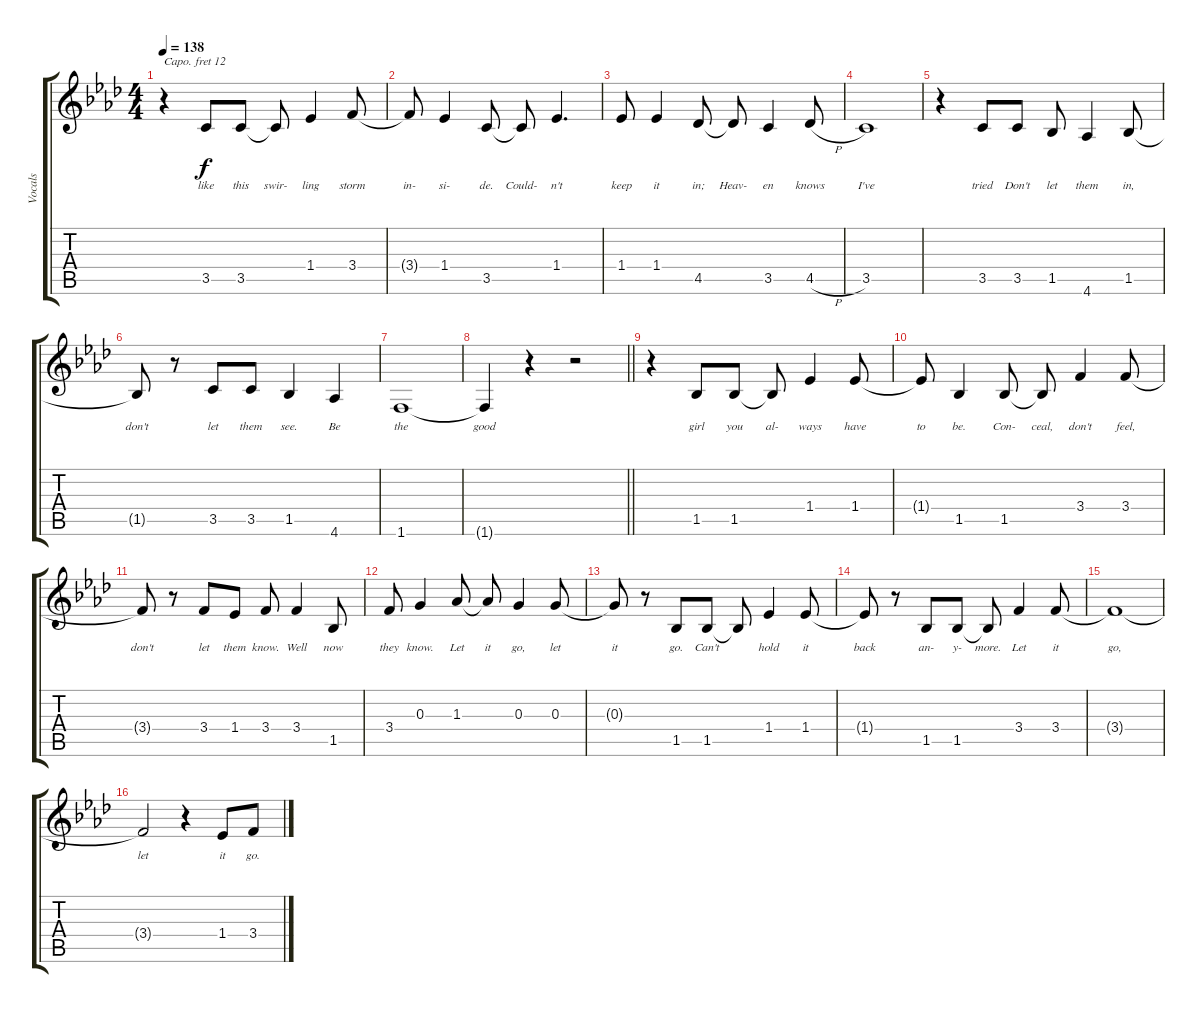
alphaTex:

\track ("Vocals" "Vocals") {instrument violin}
\staff {score tabs}
\capo 12
\tuning (E4 B3 G3 D3 A2 E2) {hide}
\ts (4 4)
\tempo 138
\clef g2
\ks ab
r.4{dy f} 3.5.8{lyrics (0 "like") lyrics (1 "") lyrics (2 "") lyrics (3 "") lyrics (4 "")} 3.5.8{lyrics (0 "this") lyrics (1 "") lyrics (2 "") lyrics (3 "") lyrics (4 "")} 3.5{t}.8{lyrics (0 "swir-") lyrics (1 "") lyrics (2 "") lyrics (3 "") lyrics (4 "")} 1.4.4{lyrics (0 "ling") lyrics (1 "") lyrics (2 "") lyrics (3 "") lyrics (4 "")} 3.4.8{lyrics (0 "storm") lyrics (1 "") lyrics (2 "") lyrics (3 "") lyrics (4 "")} |
3.4{t}.8{lyrics (0 "in-") lyrics (1 "") lyrics (2 "") lyrics (3 "") lyrics (4 "")} 1.4.4{lyrics (0 "si-") lyrics (1 "") lyrics (2 "") lyrics (3 "") lyrics (4 "")} 3.5.8{lyrics (0 "de.") lyrics (1 "") lyrics (2 "") lyrics (3 "") lyrics (4 "")} 3.5{t}.8{lyrics (0 "Could-") lyrics (1 "") lyrics (2 "") lyrics (3 "") lyrics (4 "")} 1.4.4{d lyrics (0 "n't") lyrics (1 "") lyrics (2 "") lyrics (3 "") lyrics (4 "")} |
1.4.8{lyrics (0 "keep") lyrics (1 "") lyrics (2 "") lyrics (3 "") lyrics (4 "")} 1.4.4{lyrics (0 "it") lyrics (1 "") lyrics (2 "") lyrics (3 "") lyrics (4 "")} 4.5.8{lyrics (0 "in;") lyrics (1 "") lyrics (2 "") lyrics (3 "") lyrics (4 "")} 4.5{t}.8{lyrics (0 "Heav-") lyrics (1 "") lyrics (2 "") lyrics (3 "") lyrics (4 "")} 3.5.4{lyrics (0 "en") lyrics (1 "") lyrics (2 "") lyrics (3 "") lyrics (4 "")} 4.5{h}.8{lyrics (0 "knows") lyrics (1 "") lyrics (2 "") lyrics (3 "") lyrics (4 "")} |
3.5.1{lyrics (0 "I've") lyrics (1 "") lyrics (2 "") lyrics (3 "") lyrics (4 "")} |
r.4 3.5.8{lyrics (0 "tried") lyrics (1 "") lyrics (2 "") lyrics (3 "") lyrics (4 "")} 3.5.8{lyrics (0 "Don't") lyrics (1 "") lyrics (2 "") lyrics (3 "") lyrics (4 "")} 1.5.8{lyrics (0 "let") lyrics (1 "") lyrics (2 "") lyrics (3 "") lyrics (4 "")} 4.6.4{lyrics (0 "them") lyrics (1 "") lyrics (2 "") lyrics (3 "") lyrics (4 "")} 1.5.8{lyrics (0 "in,") lyrics (1 "") lyrics (2 "") lyrics (3 "") lyrics (4 "")} |
1.5{t}.8{lyrics (0 "don't") lyrics (1 "") lyrics (2 "") lyrics (3 "") lyrics (4 "")} r.8 3.5.8{lyrics (0 "let") lyrics (1 "") lyrics (2 "") lyrics (3 "") lyrics (4 "")} 3.5.8{lyrics (0 "them") lyrics (1 "") lyrics (2 "") lyrics (3 "") lyrics (4 "")} 1.5.4{lyrics (0 "see.") lyrics (1 "") lyrics (2 "") lyrics (3 "") lyrics (4 "")} 4.6.4{lyrics (0 "Be") lyrics (1 "") lyrics (2 "") lyrics (3 "") lyrics (4 "")} |
1.6.1{lyrics (0 "the") lyrics (1 "") lyrics (2 "") lyrics (3 "") lyrics (4 "")} |
\barLineRight lightlight
1.6{t}.4{lyrics (0 "good") lyrics (1 "") lyrics (2 "") lyrics (3 "") lyrics (4 "")} r.4 r.2 |
r.4 1.5.8{lyrics (0 "girl") lyrics (1 "") lyrics (2 "") lyrics (3 "") lyrics (4 "")} 1.5.8{lyrics (0 "you") lyrics (1 "") lyrics (2 "") lyrics (3 "") lyrics (4 "")} 1.5{t}.8{lyrics (0 "al-") lyrics (1 "") lyrics (2 "") lyrics (3 "") lyrics (4 "")} 1.4.4{lyrics (0 "ways") lyrics (1 "") lyrics (2 "") lyrics (3 "") lyrics (4 "")} 1.4.8{lyrics (0 "have") lyrics (1 "") lyrics (2 "") lyrics (3 "") lyrics (4 "")} |
1.4{t}.8{lyrics (0 "to") lyrics (1 "") lyrics (2 "") lyrics (3 "") lyrics (4 "")} 1.5.4{lyrics (0 "be.") lyrics (1 "") lyrics (2 "") lyrics (3 "") lyrics (4 "")} 1.5.8{lyrics (0 "Con-") lyrics (1 "") lyrics (2 "") lyrics (3 "") lyrics (4 "")} 1.5{t}.8{lyrics (0 "ceal,") lyrics (1 "") lyrics (2 "") lyrics (3 "") lyrics (4 "")} 3.4.4{lyrics (0 "don't") lyrics (1 "") lyrics (2 "") lyrics (3 "") lyrics (4 "")} 3.4.8{lyrics (0 "feel,") lyrics (1 "") lyrics (2 "") lyrics (3 "") lyrics (4 "")} |
3.4{t}.8{lyrics (0 "don't") lyrics (1 "") lyrics (2 "") lyrics (3 "") lyrics (4 "")} r.8 3.4.8{lyrics (0 "let") lyrics (1 "") lyrics (2 "") lyrics (3 "") lyrics (4 "")} 1.4.8{lyrics (0 "them") lyrics (1 "") lyrics (2 "") lyrics (3 "") lyrics (4 "")} 3.4.8{lyrics (0 "know.") lyrics (1 "") lyrics (2 "") lyrics (3 "") lyrics (4 "")} 3.4.4{lyrics (0 "Well") lyrics (1 "") lyrics (2 "") lyrics (3 "") lyrics (4 "")} 1.5.8{lyrics (0 "now") lyrics (1 "") lyrics (2 "") lyrics (3 "") lyrics (4 "")} |
3.4.8{lyrics (0 "they") lyrics (1 "") lyrics (2 "") lyrics (3 "") lyrics (4 "")} 0.3.4{lyrics (0 "know.") lyrics (1 "") lyrics (2 "") lyrics (3 "") lyrics (4 "")} 1.3.8{lyrics (0 "Let") lyrics (1 "") lyrics (2 "") lyrics (3 "") lyrics (4 "")} 1.3{t}.8{lyrics (0 "it") lyrics (1 "") lyrics (2 "") lyrics (3 "") lyrics (4 "")} 0.3.4{lyrics (0 "go,") lyrics (1 "") lyrics (2 "") lyrics (3 "") lyrics (4 "")} 0.3.8{lyrics (0 "let") lyrics (1 "") lyrics (2 "") lyrics (3 "") lyrics (4 "")} |
0.3{t}.8{lyrics (0 "it") lyrics (1 "") lyrics (2 "") lyrics (3 "") lyrics (4 "")} r.8 1.5.8{lyrics (0 "go.") lyrics (1 "") lyrics (2 "") lyrics (3 "") lyrics (4 "")} 1.5.8{lyrics (0 "Can't") lyrics (1 "") lyrics (2 "") lyrics (3 "") lyrics (4 "")} 1.5{t}.8{lyrics (0 "") lyrics (1 "") lyrics (2 "") lyrics (3 "") lyrics (4 "")} 1.4.4{lyrics (0 "hold") lyrics (1 "") lyrics (2 "") lyrics (3 "") lyrics (4 "")} 1.4.8{lyrics (0 "it") lyrics (1 "") lyrics (2 "") lyrics (3 "") lyrics (4 "")} |
1.4{t}.8{lyrics (0 "back") lyrics (1 "") lyrics (2 "") lyrics (3 "") lyrics (4 "")} r.8 1.5.8{lyrics (0 "an-") lyrics (1 "") lyrics (2 "") lyrics (3 "") lyrics (4 "")} 1.5.8{lyrics (0 "y-") lyrics (1 "") lyrics (2 "") lyrics (3 "") lyrics (4 "")} 1.5{t}.8{lyrics (0 "more.") lyrics (1 "") lyrics (2 "") lyrics (3 "") lyrics (4 "")} 3.4.4{lyrics (0 "Let") lyrics (1 "") lyrics (2 "") lyrics (3 "") lyrics (4 "")} 3.4.8{lyrics (0 "it") lyrics (1 "") lyrics (2 "") lyrics (3 "") lyrics (4 "")} |
3.4{t}.1{lyrics (0 "go,") lyrics (1 "") lyrics (2 "") lyrics (3 "") lyrics (4 "")} |
3.4{t}.2{lyrics (0 "let") lyrics (1 "") lyrics (2 "") lyrics (3 "") lyrics (4 "")} r.4 1.4.8{lyrics (0 "it") lyrics (1 "") lyrics (2 "") lyrics (3 "") lyrics (4 "")} 3.4.8{lyrics (0 "go.") lyrics (1 "") lyrics (2 "") lyrics (3 "") lyrics (4 "")}
